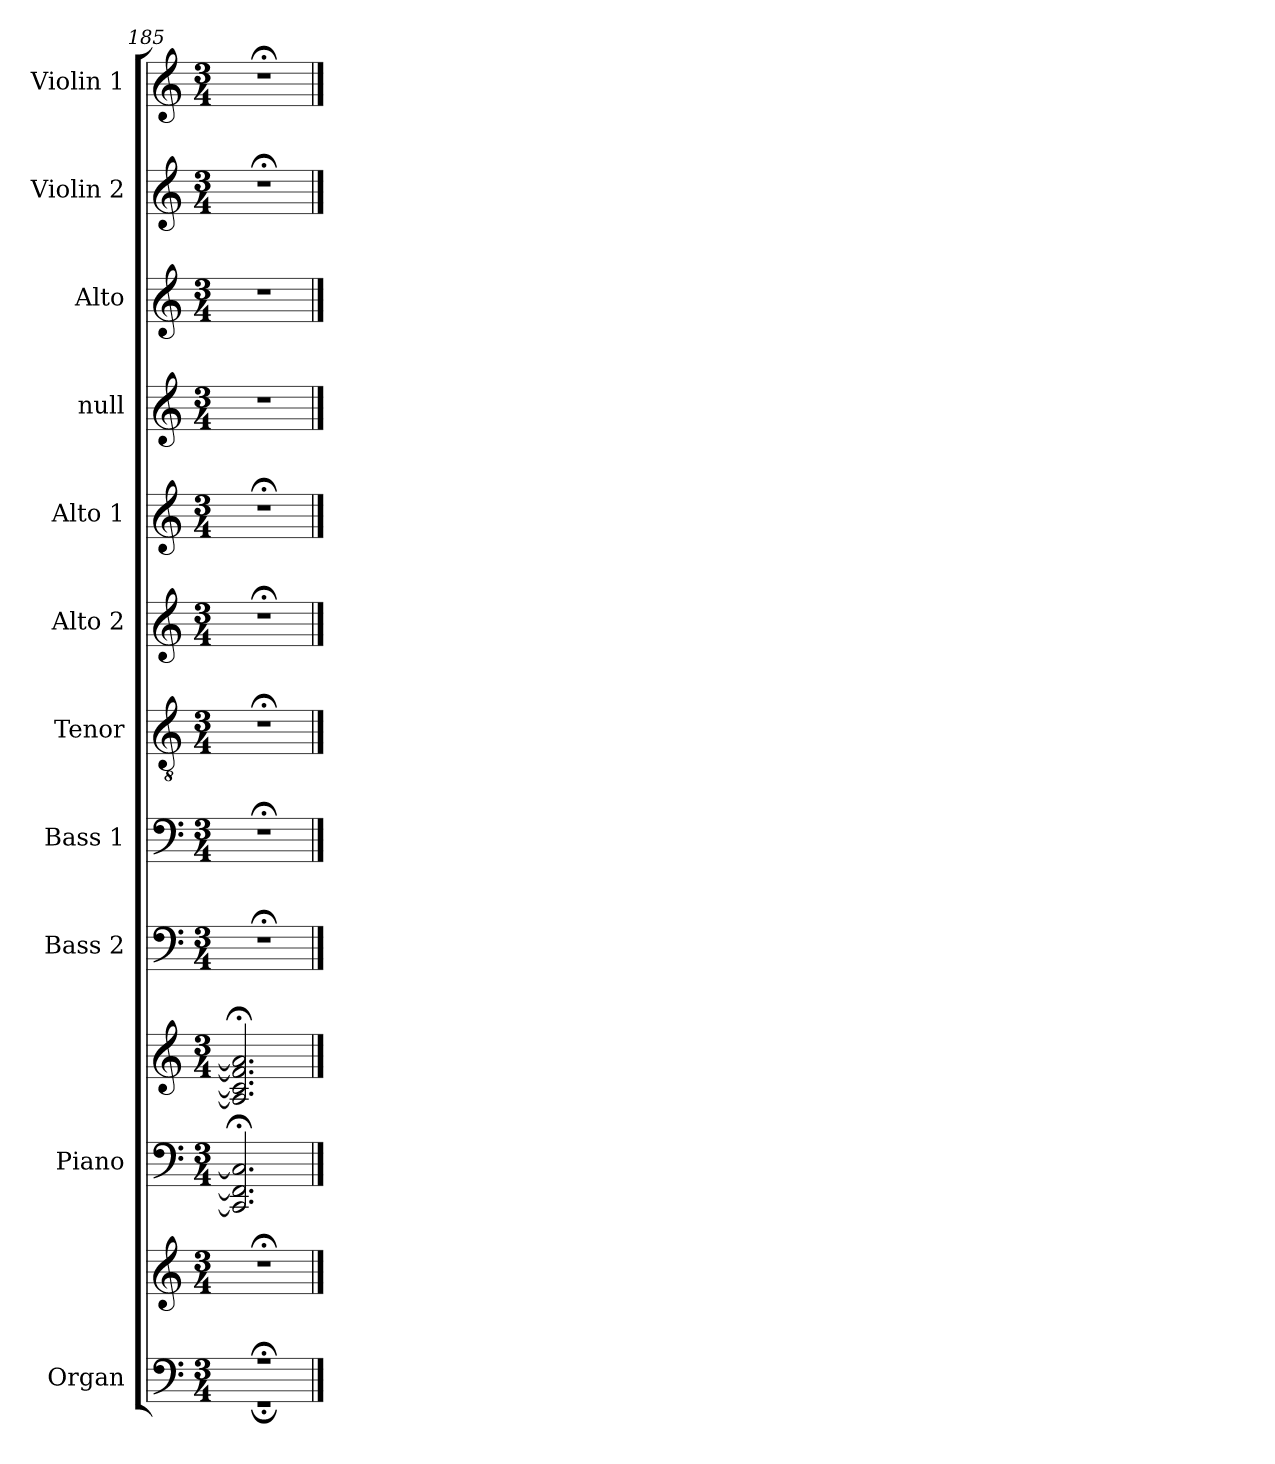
**kern	**kern	**kern	**kern	**kern	**kern	**kern	**kern	**kern	**kern	**kern	**kern	**kern
*part11	*part11	*part10	*part10	*part9	*part8	*part7	*part6	*part5	*part4	*part3	*part2	*part1
*staff13	*staff12	*staff11	*staff10	*staff9	*staff8	*staff7	*staff6	*staff5	*staff4	*staff3	*staff2	*staff1
*I"Organ	*	*I"Piano	*	*I"Bass 2	*I"Bass 1	*I"Tenor	*I"Alto 2	*I"Alto 1	*I"null	*I"Alto	*I"Violin 2	*I"Violin 1
*I'Org.	*	*	*	*I'B. 2	*I'B. 1	*I'T.	*I'A. 2	*I'A. 1	*	*	*I'Vln. 2	*I'Vln. 1
*clefF4	*clefG2	*clefF4	*clefG2	*clefF4	*clefF4	*clefGv2	*clefG2	*clefG2	*clefG2	*clefG2	*clefG2	*clefG2
*k[]	*k[]	*k[]	*k[]	*k[]	*k[]	*k[]	*k[]	*k[]	*k[]	*k[]	*k[]	*k[]
*M3/4	*M3/4	*M3/4	*M3/4	*M3/4	*M3/4	*M3/4	*M3/4	*M3/4	*M3/4	*M3/4	*M3/4	*M3/4
=185	=185	=185	=185	=185	=185	=185	=185	=185	=185	=185	=185	=185
*^	*	*	*	*	*	*	*	*	*	*	*	*
2.r;<	2.r;	2.r;<	2.CC/];< 2.FF/];< 2.C/];<	2.A/];< 2.c/];< 2.f/];< 2.a-/];<	2.r;<	2.r;<	2.r;<	2.r;<	2.r;<	2.r	2.r	2.r;<	2.r;<
*v	*v	*	*	*	*	*	*	*	*	*	*	*	*
==	==	==	==	==	==	==	==	==	==	==	==	==
*-	*-	*-	*-	*-	*-	*-	*-	*-	*-	*-	*-	*-
